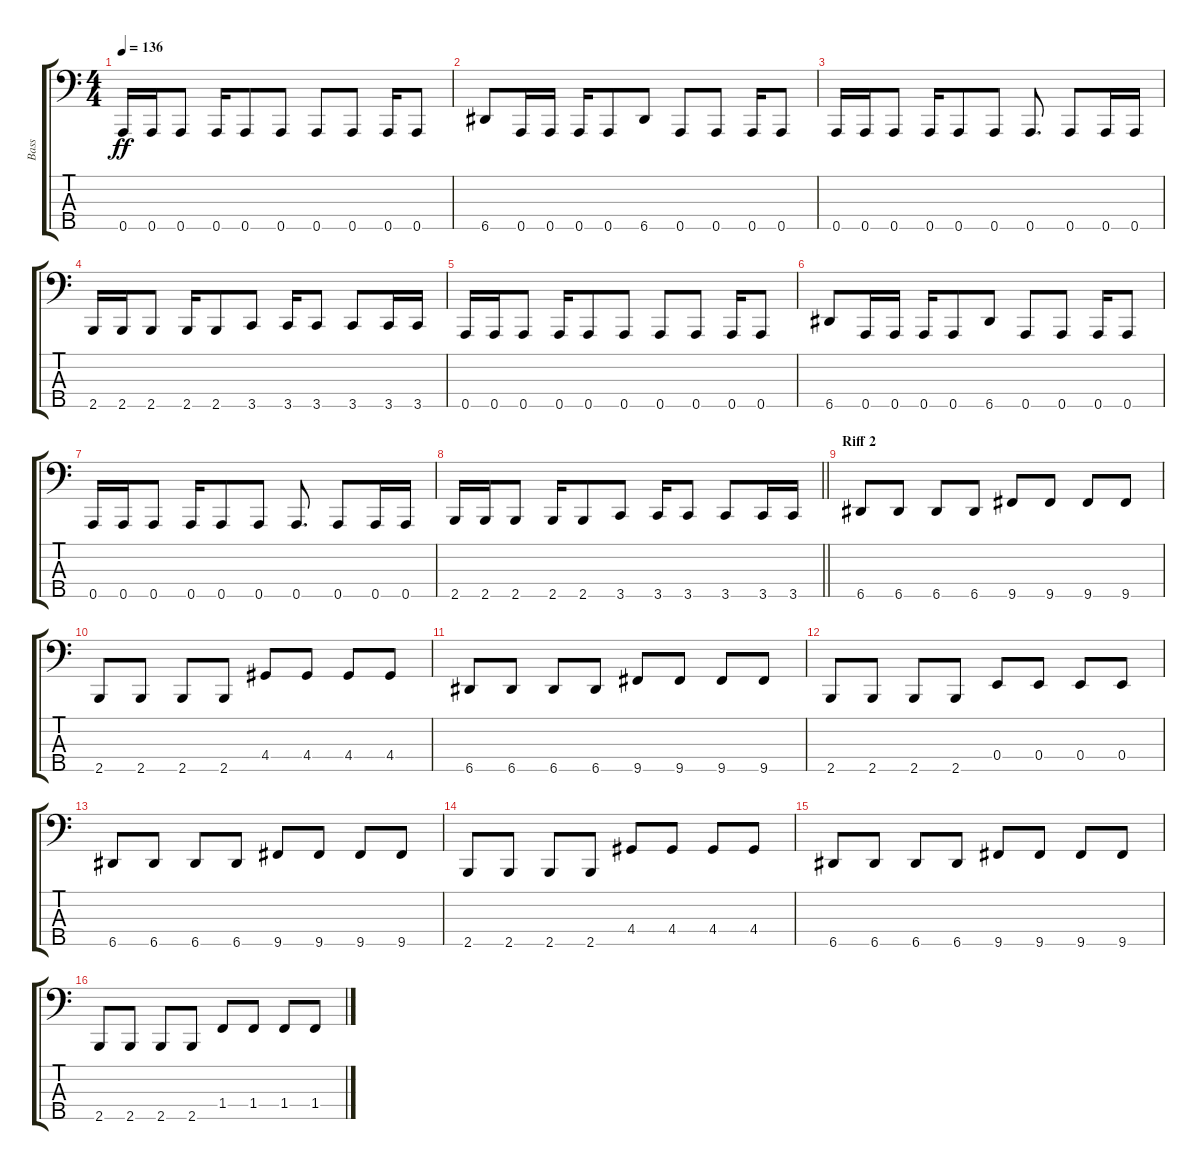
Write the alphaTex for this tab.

\track ("Bass" "Bass") {instrument electricbasspick}
\staff {score tabs}
\tuning (G2 D2 A1 E1 A0) {hide}
\ts (4 4)
\tempo 136
\clef f4
\ks c
0.5.16{dy ff} 0.5.16 0.5.8 0.5.16 0.5.8 0.5.8 0.5.8 0.5.8 0.5.16 0.5.8 |
6.5.8 0.5.16 0.5.16 0.5.16 0.5.8 6.5.8 0.5.8 0.5.8 0.5.16 0.5.8 |
0.5.16 0.5.16 0.5.8 0.5.16 0.5.8 0.5.8 0.5.8{d} 0.5.8 0.5.16 0.5.16 |
2.5.16 2.5.16 2.5.8 2.5.16 2.5.8 3.5.8 3.5.16 3.5.8 3.5.8 3.5.16 3.5.16 |
0.5.16 0.5.16 0.5.8 0.5.16 0.5.8 0.5.8 0.5.8 0.5.8 0.5.16 0.5.8 |
6.5.8 0.5.16 0.5.16 0.5.16 0.5.8 6.5.8 0.5.8 0.5.8 0.5.16 0.5.8 |
0.5.16 0.5.16 0.5.8 0.5.16 0.5.8 0.5.8 0.5.8{d} 0.5.8 0.5.16 0.5.16 |
\barLineRight lightlight
2.5.16 2.5.16 2.5.8 2.5.16 2.5.8 3.5.8 3.5.16 3.5.8 3.5.8 3.5.16 3.5.16 |
\section ("" "Riff 2")
6.5.8 6.5.8 6.5.8 6.5.8 9.5.8 9.5.8 9.5.8 9.5.8 |
2.5.8 2.5.8 2.5.8 2.5.8 4.4.8 4.4.8 4.4.8 4.4.8 |
6.5.8 6.5.8 6.5.8 6.5.8 9.5.8 9.5.8 9.5.8 9.5.8 |
2.5.8 2.5.8 2.5.8 2.5.8 0.4.8 0.4.8 0.4.8 0.4.8 |
6.5.8 6.5.8 6.5.8 6.5.8 9.5.8 9.5.8 9.5.8 9.5.8 |
2.5.8 2.5.8 2.5.8 2.5.8 4.4.8 4.4.8 4.4.8 4.4.8 |
6.5.8 6.5.8 6.5.8 6.5.8 9.5.8 9.5.8 9.5.8 9.5.8 |
2.5.8 2.5.8 2.5.8 2.5.8 1.4.8 1.4.8 1.4.8 1.4.8
